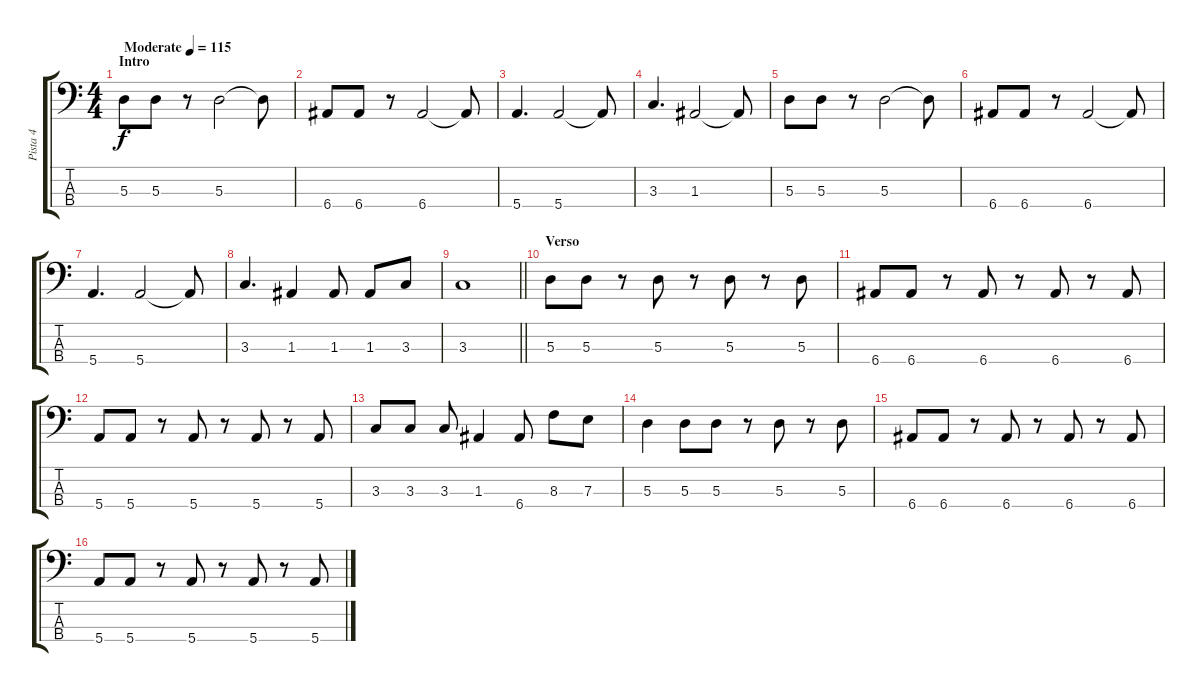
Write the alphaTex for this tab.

\track ("Pista 4" "Pista 4") {instrument electricbassfinger}
\staff {score tabs}
\tuning (G2 D2 A1 E1) {hide}
\ts (4 4)
\section ("" "Intro")
\tempo (115 "Moderate")
\clef f4
\ks c
5.3.8{dy f instrument electricbassfinger} 5.3.8 r.8 5.3.2 5.3{t}.8 |
6.4.8 6.4.8 r.8 6.4.2 6.4{t}.8 |
5.4.4{d} 5.4.2 5.4{t}.8 |
3.3.4{d} 1.3.2 1.3{t}.8 |
5.3.8 5.3.8 r.8 5.3.2 5.3{t}.8 |
6.4.8 6.4.8 r.8 6.4.2 6.4{t}.8 |
5.4.4{d} 5.4.2 5.4{t}.8 |
3.3.4{d} 1.3.4 1.3.8 1.3.8 3.3.8 |
\barLineRight lightlight
3.3.1 |
\section ("" "Verso")
5.3.8 5.3.8 r.8 5.3.8 r.8 5.3.8 r.8 5.3.8 |
6.4.8 6.4.8 r.8 6.4.8 r.8 6.4.8 r.8 6.4.8 |
5.4.8 5.4.8 r.8 5.4.8 r.8 5.4.8 r.8 5.4.8 |
3.3.8 3.3.8 3.3.8 1.3.4 6.4.8 8.3.8 7.3.8 |
5.3.4 5.3.8 5.3.8 r.8 5.3.8 r.8 5.3.8 |
6.4.8 6.4.8 r.8 6.4.8 r.8 6.4.8 r.8 6.4.8 |
5.4.8 5.4.8 r.8 5.4.8 r.8 5.4.8 r.8 5.4.8
